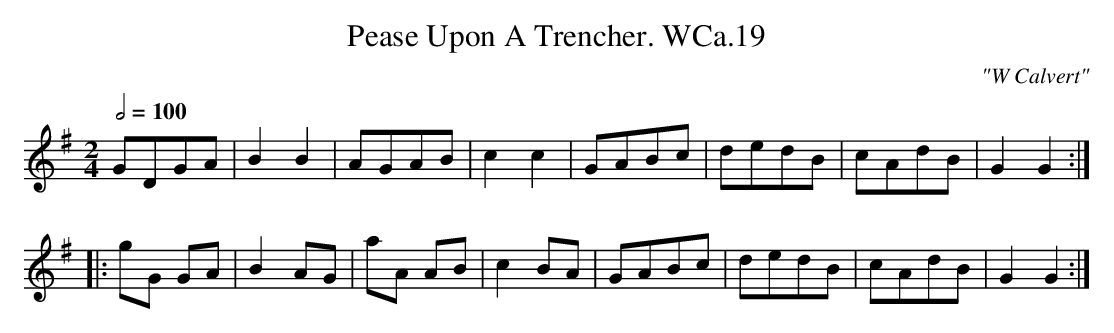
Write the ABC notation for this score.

X:1
T:Pease Upon A Trencher. WCa.19
M:2/4
L:1/8
Q:1/2=100
C:"W Calvert"
K:G
GDGA|B2B2|AGAB|c2c2|\
GABc|dedB|cAdB|G2G2:|
|:gG GA|B2AG|aA AB|c2BA|\
GABc|dedB|cAdB|G2G2:|
